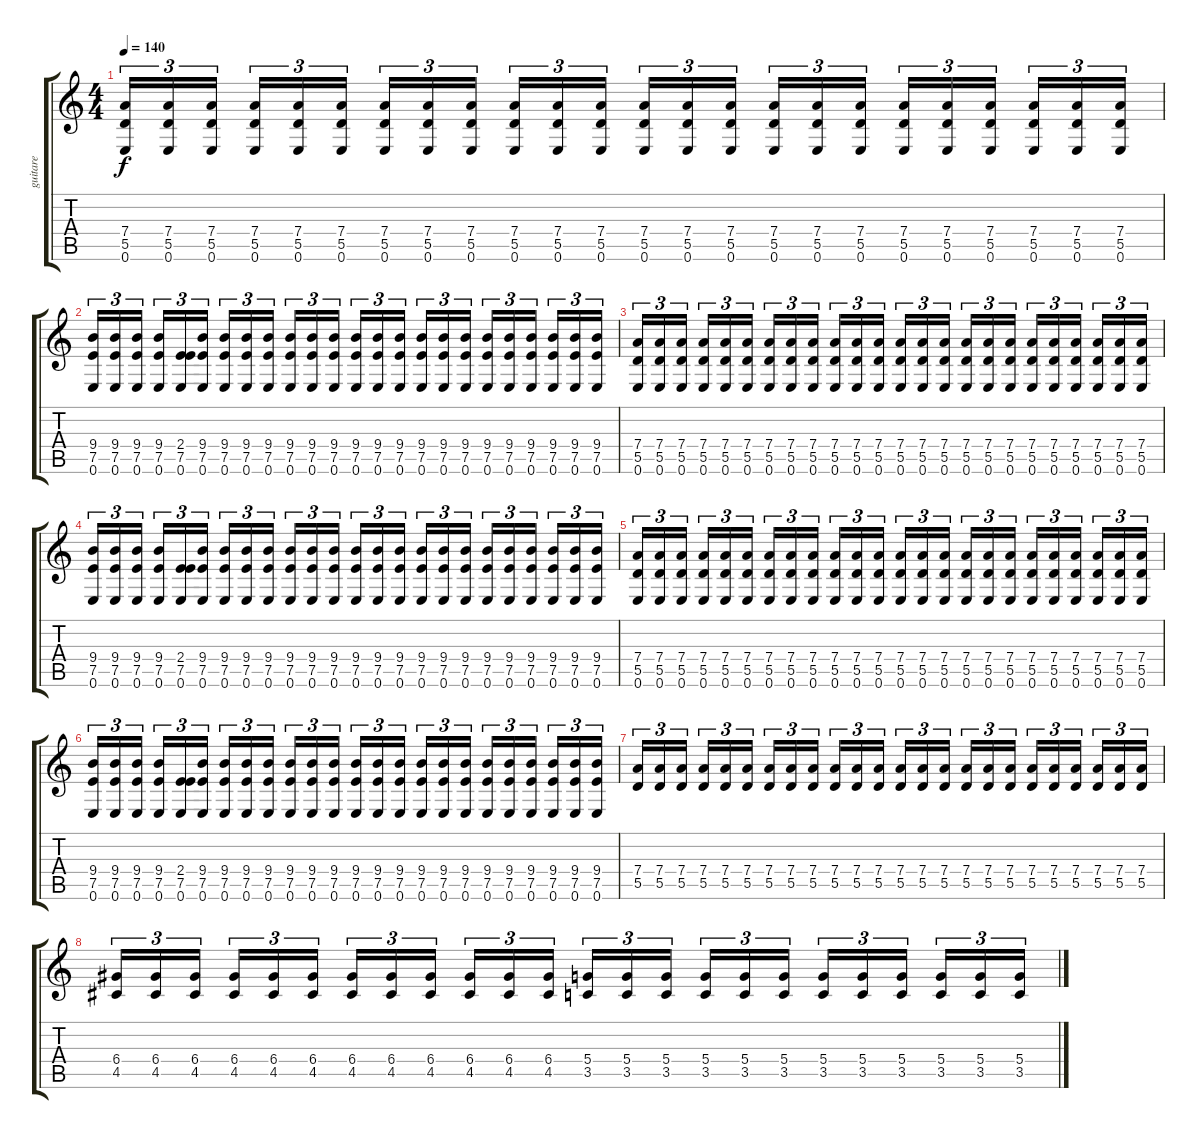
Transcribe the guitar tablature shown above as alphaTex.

\track ("guitare" "guitare") {instrument distortionguitar}
\staff {score tabs}
\tuning (E4 B3 G3 D3 A2 E2) {hide}
\ts (4 4)
\tempo 140
\clef g2
\ks c
(7.4 5.5 0.6).16{tu (3 2) dy f} (7.4 5.5 0.6).16{tu (3 2)} (7.4 5.5 0.6).16{tu (3 2)} (7.4 5.5 0.6).16{tu (3 2)} (7.4 5.5 0.6).16{tu (3 2)} (7.4 5.5 0.6).16{tu (3 2)} (7.4 5.5 0.6).16{tu (3 2)} (7.4 5.5 0.6).16{tu (3 2)} (7.4 5.5 0.6).16{tu (3 2)} (7.4 5.5 0.6).16{tu (3 2)} (7.4 5.5 0.6).16{tu (3 2)} (7.4 5.5 0.6).16{tu (3 2)} (7.4 5.5 0.6).16{tu (3 2)} (7.4 5.5 0.6).16{tu (3 2)} (7.4 5.5 0.6).16{tu (3 2)} (7.4 5.5 0.6).16{tu (3 2)} (7.4 5.5 0.6).16{tu (3 2)} (7.4 5.5 0.6).16{tu (3 2)} (7.4 5.5 0.6).16{tu (3 2)} (7.4 5.5 0.6).16{tu (3 2)} (7.4 5.5 0.6).16{tu (3 2)} (7.4 5.5 0.6).16{tu (3 2)} (7.4 5.5 0.6).16{tu (3 2)} (7.4 5.5 0.6).16{tu (3 2)} |
(9.4 7.5 0.6).16{tu (3 2)} (9.4 7.5 0.6).16{tu (3 2)} (9.4 7.5 0.6).16{tu (3 2)} (9.4 7.5 0.6).16{tu (3 2)} (2.4 7.5 0.6).16{tu (3 2)} (9.4 7.5 0.6).16{tu (3 2)} (9.4 7.5 0.6).16{tu (3 2)} (9.4 7.5 0.6).16{tu (3 2)} (9.4 7.5 0.6).16{tu (3 2)} (9.4 7.5 0.6).16{tu (3 2)} (9.4 7.5 0.6).16{tu (3 2)} (9.4 7.5 0.6).16{tu (3 2)} (9.4 7.5 0.6).16{tu (3 2)} (9.4 7.5 0.6).16{tu (3 2)} (9.4 7.5 0.6).16{tu (3 2)} (9.4 7.5 0.6).16{tu (3 2)} (9.4 7.5 0.6).16{tu (3 2)} (9.4 7.5 0.6).16{tu (3 2)} (9.4 7.5 0.6).16{tu (3 2)} (9.4 7.5 0.6).16{tu (3 2)} (9.4 7.5 0.6).16{tu (3 2)} (9.4 7.5 0.6).16{tu (3 2)} (9.4 7.5 0.6).16{tu (3 2)} (9.4 7.5 0.6).16{tu (3 2)} |
(7.4 5.5 0.6).16{tu (3 2)} (7.4 5.5 0.6).16{tu (3 2)} (7.4 5.5 0.6).16{tu (3 2)} (7.4 5.5 0.6).16{tu (3 2)} (7.4 5.5 0.6).16{tu (3 2)} (7.4 5.5 0.6).16{tu (3 2)} (7.4 5.5 0.6).16{tu (3 2)} (7.4 5.5 0.6).16{tu (3 2)} (7.4 5.5 0.6).16{tu (3 2)} (7.4 5.5 0.6).16{tu (3 2)} (7.4 5.5 0.6).16{tu (3 2)} (7.4 5.5 0.6).16{tu (3 2)} (7.4 5.5 0.6).16{tu (3 2)} (7.4 5.5 0.6).16{tu (3 2)} (7.4 5.5 0.6).16{tu (3 2)} (7.4 5.5 0.6).16{tu (3 2)} (7.4 5.5 0.6).16{tu (3 2)} (7.4 5.5 0.6).16{tu (3 2)} (7.4 5.5 0.6).16{tu (3 2)} (7.4 5.5 0.6).16{tu (3 2)} (7.4 5.5 0.6).16{tu (3 2)} (7.4 5.5 0.6).16{tu (3 2)} (7.4 5.5 0.6).16{tu (3 2)} (7.4 5.5 0.6).16{tu (3 2)} |
(9.4 7.5 0.6).16{tu (3 2)} (9.4 7.5 0.6).16{tu (3 2)} (9.4 7.5 0.6).16{tu (3 2)} (9.4 7.5 0.6).16{tu (3 2)} (2.4 7.5 0.6).16{tu (3 2)} (9.4 7.5 0.6).16{tu (3 2)} (9.4 7.5 0.6).16{tu (3 2)} (9.4 7.5 0.6).16{tu (3 2)} (9.4 7.5 0.6).16{tu (3 2)} (9.4 7.5 0.6).16{tu (3 2)} (9.4 7.5 0.6).16{tu (3 2)} (9.4 7.5 0.6).16{tu (3 2)} (9.4 7.5 0.6).16{tu (3 2)} (9.4 7.5 0.6).16{tu (3 2)} (9.4 7.5 0.6).16{tu (3 2)} (9.4 7.5 0.6).16{tu (3 2)} (9.4 7.5 0.6).16{tu (3 2)} (9.4 7.5 0.6).16{tu (3 2)} (9.4 7.5 0.6).16{tu (3 2)} (9.4 7.5 0.6).16{tu (3 2)} (9.4 7.5 0.6).16{tu (3 2)} (9.4 7.5 0.6).16{tu (3 2)} (9.4 7.5 0.6).16{tu (3 2)} (9.4 7.5 0.6).16{tu (3 2)} |
(7.4 5.5 0.6).16{tu (3 2)} (7.4 5.5 0.6).16{tu (3 2)} (7.4 5.5 0.6).16{tu (3 2)} (7.4 5.5 0.6).16{tu (3 2)} (7.4 5.5 0.6).16{tu (3 2)} (7.4 5.5 0.6).16{tu (3 2)} (7.4 5.5 0.6).16{tu (3 2)} (7.4 5.5 0.6).16{tu (3 2)} (7.4 5.5 0.6).16{tu (3 2)} (7.4 5.5 0.6).16{tu (3 2)} (7.4 5.5 0.6).16{tu (3 2)} (7.4 5.5 0.6).16{tu (3 2)} (7.4 5.5 0.6).16{tu (3 2)} (7.4 5.5 0.6).16{tu (3 2)} (7.4 5.5 0.6).16{tu (3 2)} (7.4 5.5 0.6).16{tu (3 2)} (7.4 5.5 0.6).16{tu (3 2)} (7.4 5.5 0.6).16{tu (3 2)} (7.4 5.5 0.6).16{tu (3 2)} (7.4 5.5 0.6).16{tu (3 2)} (7.4 5.5 0.6).16{tu (3 2)} (7.4 5.5 0.6).16{tu (3 2)} (7.4 5.5 0.6).16{tu (3 2)} (7.4 5.5 0.6).16{tu (3 2)} |
(9.4 7.5 0.6).16{tu (3 2)} (9.4 7.5 0.6).16{tu (3 2)} (9.4 7.5 0.6).16{tu (3 2)} (9.4 7.5 0.6).16{tu (3 2)} (2.4 7.5 0.6).16{tu (3 2)} (9.4 7.5 0.6).16{tu (3 2)} (9.4 7.5 0.6).16{tu (3 2)} (9.4 7.5 0.6).16{tu (3 2)} (9.4 7.5 0.6).16{tu (3 2)} (9.4 7.5 0.6).16{tu (3 2)} (9.4 7.5 0.6).16{tu (3 2)} (9.4 7.5 0.6).16{tu (3 2)} (9.4 7.5 0.6).16{tu (3 2)} (9.4 7.5 0.6).16{tu (3 2)} (9.4 7.5 0.6).16{tu (3 2)} (9.4 7.5 0.6).16{tu (3 2)} (9.4 7.5 0.6).16{tu (3 2)} (9.4 7.5 0.6).16{tu (3 2)} (9.4 7.5 0.6).16{tu (3 2)} (9.4 7.5 0.6).16{tu (3 2)} (9.4 7.5 0.6).16{tu (3 2)} (9.4 7.5 0.6).16{tu (3 2)} (9.4 7.5 0.6).16{tu (3 2)} (9.4 7.5 0.6).16{tu (3 2)} |
(7.4 5.5).16{tu (3 2)} (7.4 5.5).16{tu (3 2)} (7.4 5.5).16{tu (3 2)} (7.4 5.5).16{tu (3 2)} (7.4 5.5).16{tu (3 2)} (7.4 5.5).16{tu (3 2)} (7.4 5.5).16{tu (3 2)} (7.4 5.5).16{tu (3 2)} (7.4 5.5).16{tu (3 2)} (7.4 5.5).16{tu (3 2)} (7.4 5.5).16{tu (3 2)} (7.4 5.5).16{tu (3 2)} (7.4 5.5).16{tu (3 2)} (7.4 5.5).16{tu (3 2)} (7.4 5.5).16{tu (3 2)} (7.4 5.5).16{tu (3 2)} (7.4 5.5).16{tu (3 2)} (7.4 5.5).16{tu (3 2)} (7.4 5.5).16{tu (3 2)} (7.4 5.5).16{tu (3 2)} (7.4 5.5).16{tu (3 2)} (7.4 5.5).16{tu (3 2)} (7.4 5.5).16{tu (3 2)} (7.4 5.5).16{tu (3 2)} |
(6.4 4.5).16{tu (3 2)} (6.4 4.5).16{tu (3 2)} (6.4 4.5).16{tu (3 2)} (6.4 4.5).16{tu (3 2)} (6.4 4.5).16{tu (3 2)} (6.4 4.5).16{tu (3 2)} (6.4 4.5).16{tu (3 2)} (6.4 4.5).16{tu (3 2)} (6.4 4.5).16{tu (3 2)} (6.4 4.5).16{tu (3 2)} (6.4 4.5).16{tu (3 2)} (6.4 4.5).16{tu (3 2)} (5.4 3.5).16{tu (3 2)} (5.4 3.5).16{tu (3 2)} (5.4 3.5).16{tu (3 2)} (5.4 3.5).16{tu (3 2)} (5.4 3.5).16{tu (3 2)} (5.4 3.5).16{tu (3 2)} (5.4 3.5).16{tu (3 2)} (5.4 3.5).16{tu (3 2)} (5.4 3.5).16{tu (3 2)} (5.4 3.5).16{tu (3 2)} (5.4 3.5).16{tu (3 2)} (5.4 3.5).16{tu (3 2)}
